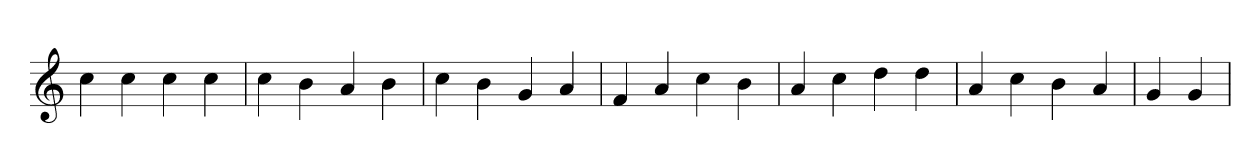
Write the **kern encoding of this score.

**kern
*part1
*staff1
*clefG2
=1
4cc
4cc
4cc
4cc
=2
4cc
4b
4a
4b
=3
4cc
4b
4g
4a
=4
4f
4a
4cc
4b
=5
4a
4cc
4dd
4dd
=6
4a
4cc
4b
4a
=7
4g
4g
=
*-
